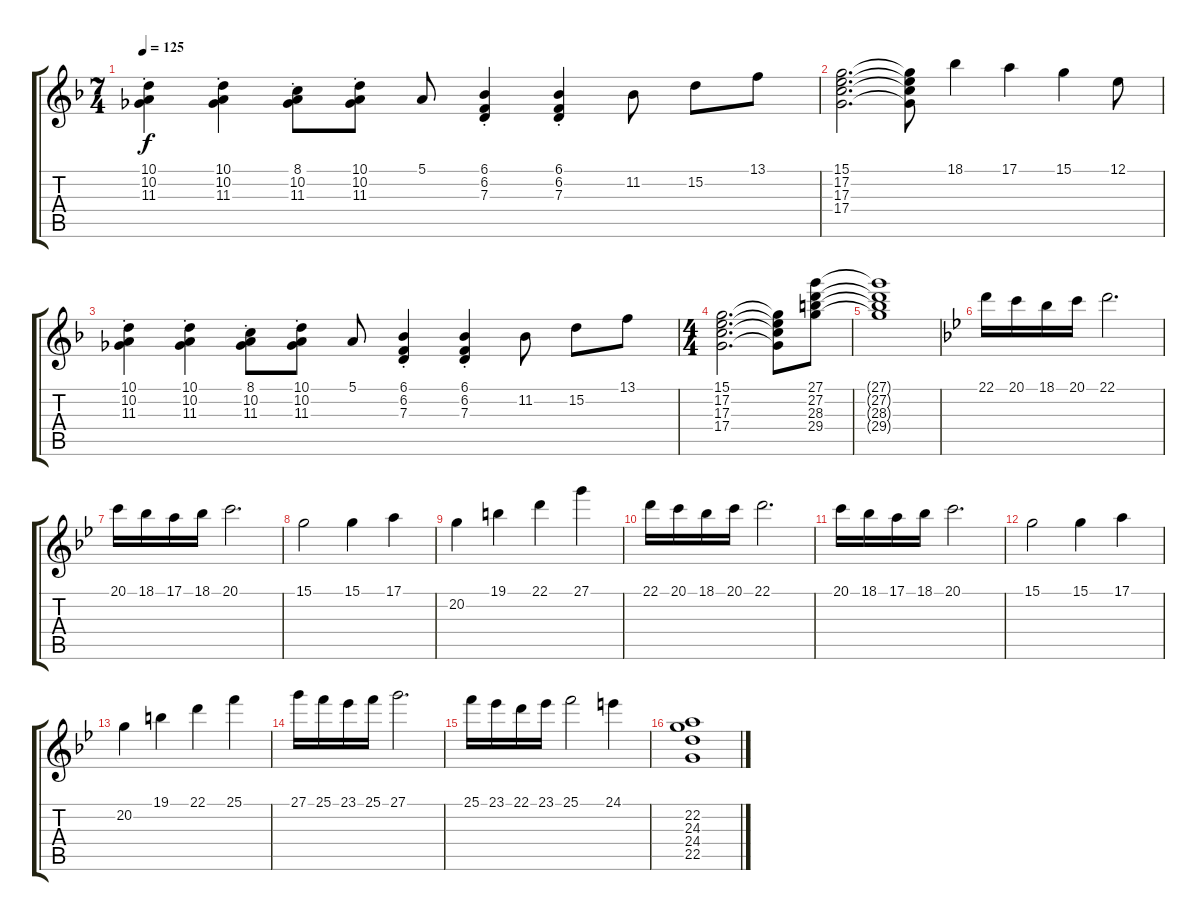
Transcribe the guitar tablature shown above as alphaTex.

\track "" {instrument stringensemble1}
\staff {score tabs}
\tuning (E4 B3 G3 D3 A2 E2) {hide}
\ts (7 4)
\tempo 125
\clef g2
\ks dminor
(10.1{st} 10.2{st} 11.3{st}).4{dy f} (10.1{st} 10.2{st} 11.3{st}).4 (8.1{st} 10.2{st} 11.3{st}).8 (10.1{st} 10.2{st} 11.3{st}).8 5.1.8 (6.1{st} 6.2{st} 7.3{st}).4 (6.1{st} 6.2{st} 7.3{st}).4 11.2.8 15.2.8 13.1.8 |
(15.1 17.2 17.3 17.4).2{d} (15.1{t} 17.2{t} 17.3{t} 17.4{t}).8 18.1.4 17.1.4 15.1.4 12.1.8 |
(10.1{st} 10.2{st} 11.3{st}).4 (10.1{st} 10.2{st} 11.3{st}).4 (8.1{st} 10.2{st} 11.3{st}).8 (10.1{st} 10.2{st} 11.3{st}).8 5.1.8 (6.1{st} 6.2{st} 7.3{st}).4 (6.1{st} 6.2{st} 7.3{st}).4 11.2.8 15.2.8 13.1.8 |
\ts (4 4)
(15.1 17.2 17.3 17.4).2{d} (15.1{t} 17.2{t} 17.3{t} 17.4{t}).8 (27.1 27.2 28.3 29.4).8 |
(27.1{t} 27.2{t} 28.3{t} 29.4{t}).1 |
\ks bb
22.1.16 20.1.16 18.1.16 20.1.16 22.1.2{d} |
20.1.16 18.1.16 17.1.16 18.1.16 20.1.2{d} |
15.1.2 15.1.4 17.1.4 |
20.2.4 19.1.4 22.1.4 27.1.4 |
22.1.16 20.1.16 18.1.16 20.1.16 22.1.2{d} |
20.1.16 18.1.16 17.1.16 18.1.16 20.1.2{d} |
15.1.2 15.1.4 17.1.4 |
20.2.4 19.1.4 22.1.4 25.1.4 |
27.1.16 25.1.16 23.1.16 25.1.16 27.1.2{d} |
25.1.16 23.1.16 22.1.16 23.1.16 25.1.2 24.1.4 |
(22.2 24.3 24.4 22.5).1
